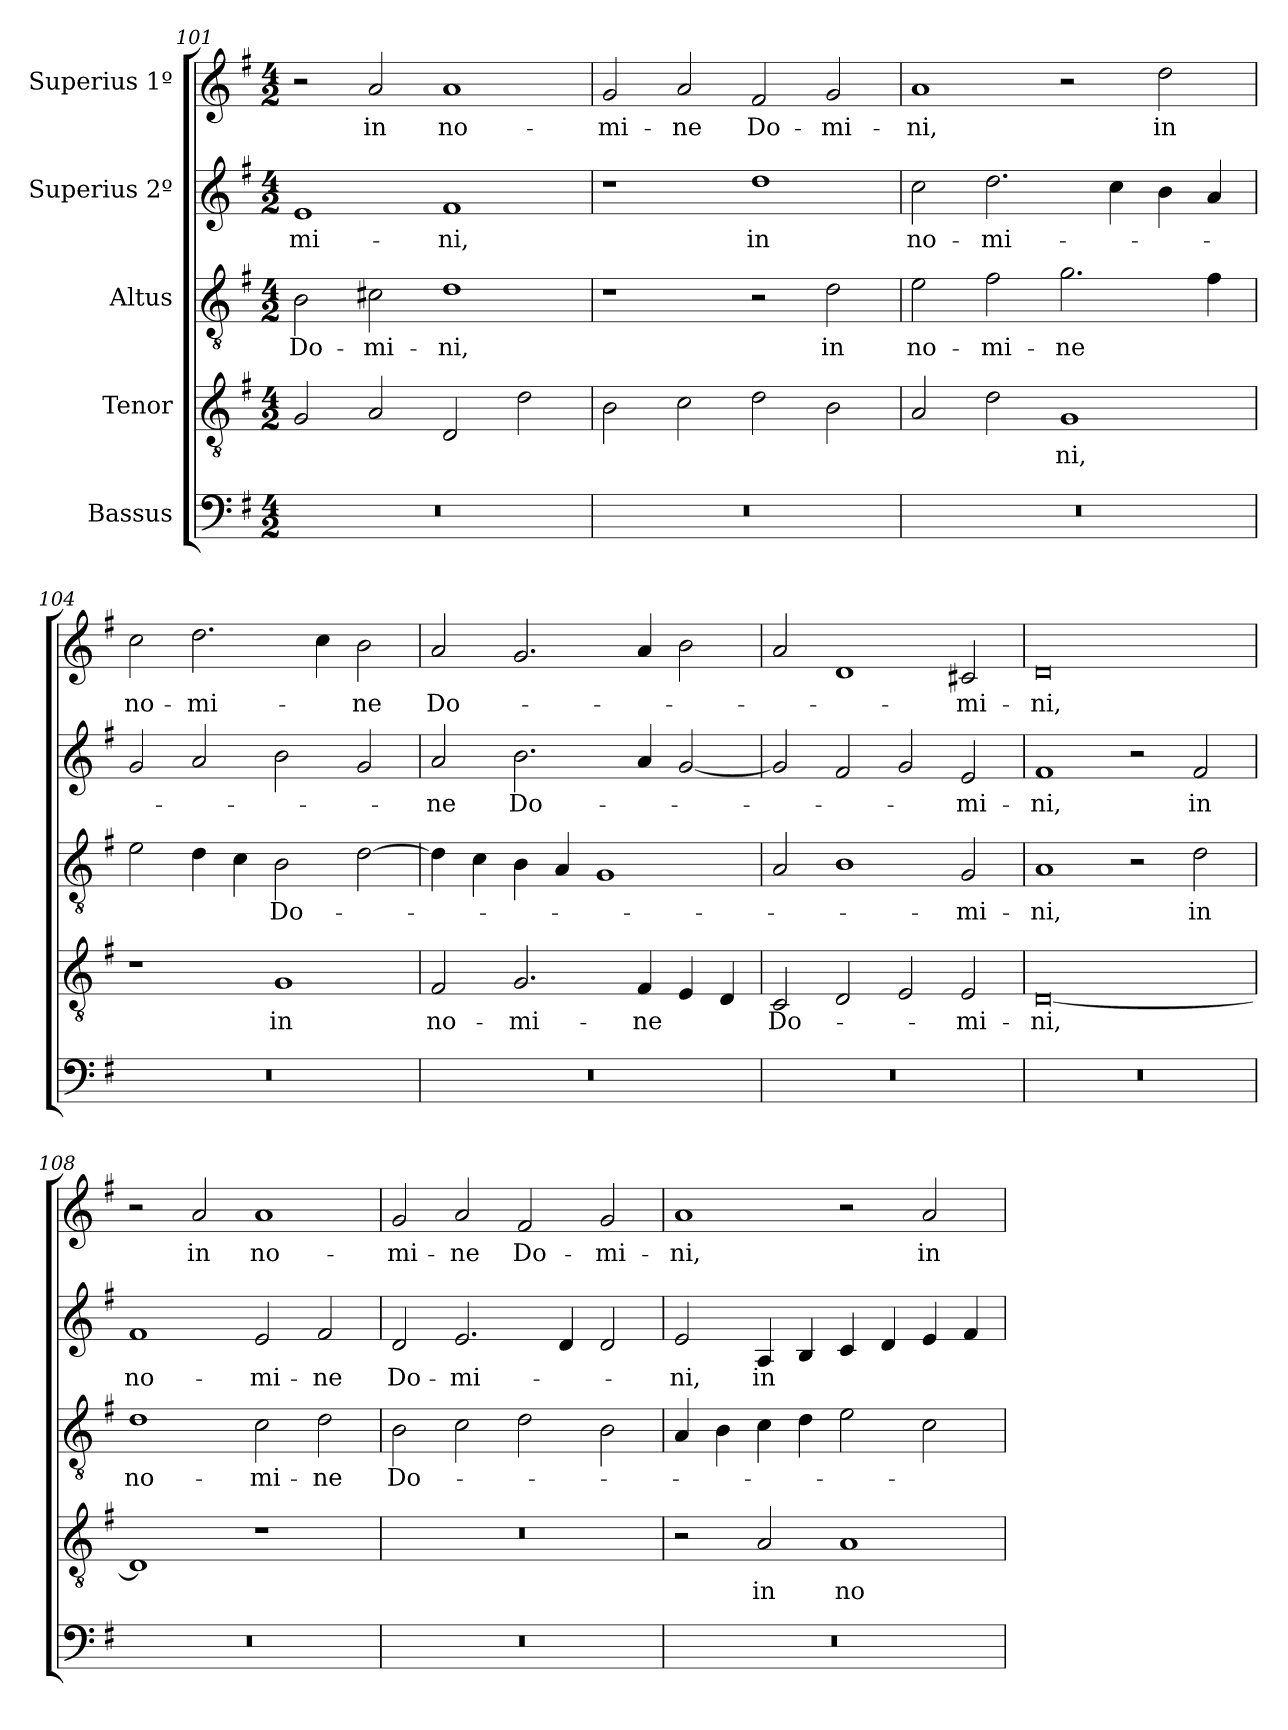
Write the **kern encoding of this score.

**kern	**kern	**text	**kern	**text	**kern	**text	**kern	**text
*part5	*part4	*part4	*part3	*part3	*part2	*part2	*part1	*part1
*staff5	*staff4	*staff4	*staff3	*staff3	*staff2	*staff2	*staff1	*staff1
*I"Bassus	*I"Tenor	*	*I"Altus	*	*I"Superius 2º	*	*I"Superius 1º	*
*clefF4	*clefGv2	*	*clefGv2	*	*clefG2	*	*clefG2	*
*k[f#]	*k[f#]	*	*k[f#]	*	*k[f#]	*	*k[f#]	*
*M4/2	*M4/2	*	*M4/2	*	*M4/2	*	*M4/2	*
=101	=101	=101	=101	=101	=101	=101	=101	=101
0r	2G/	.	2B\	Do-	1e/	-mi-	2r	.
.	2A/	.	2c#X\	-mi-	.	.	2a/	in
.	2D/	.	1d\	-ni,	1f#/	-ni,	1a/	no-
.	2d\	.	.	.	.	.	.	.
=102	=102	=102	=102	=102	=102	=102	=102	=102
0r	2B\	.	1r	.	1r	.	2g/	-mi-
.	2c\	.	.	.	.	.	2a/	-ne
.	2d\	.	2r	.	1dd\	in	2f#/	Do-
.	2B\	.	2d\	in	.	.	2g/	-mi-
=103	=103	=103	=103	=103	=103	=103	=103	=103
0r	2A/	.	2e\	no-	2cc\	no-	1a/	-ni,
.	2d\	.	2f#\	-mi-	2.dd\	-mi-	.	.
.	1G/	-ni,	2.g\	-ne	.	.	2r	.
.	.	.	.	.	4cc\	.	.	.
.	.	.	.	.	4b\	.	2dd\	in
.	.	.	4f#\	.	4a/	.	.	.
=104	=104	=104	=104	=104	=104	=104	=104	=104
0r	1r	.	2e\	.	2g/	.	2cc\	no-
.	.	.	4d\	.	2a/	.	2.dd\	-mi-
.	.	.	4c\	.	.	.	.	.
.	1G/	in	2B\	Do-	2b\	.	.	.
.	.	.	.	.	.	.	4cc\	.
.	.	.	[2d\	.	2g/	.	2b\	-ne
=105	=105	=105	=105	=105	=105	=105	=105	=105
0r	2F#/	no-	4d\]	.	2a/	-ne	2a/	Do-
.	.	.	4c\	.	.	.	.	.
.	2.G/	-mi-	4B\	.	2.b\	Do-	2.g/	.
.	.	.	4A/	.	.	.	.	.
.	.	.	1G/	.	.	.	.	.
.	4F#/	-ne	.	.	4a/	.	4a/	.
.	4E/	.	.	.	[2g/	.	2b\	.
.	4D/	.	.	.	.	.	.	.
=106	=106	=106	=106	=106	=106	=106	=106	=106
0r	2C/	Do-	2A/	.	2g/]	.	2a/	.
.	2D/	.	1B\	.	2f#/	.	1d/	.
.	2E/	.	.	.	2g/	.	.	.
.	2E/	-mi-	2G/	-mi-	2e/	-mi-	2c#X/	-mi-
=107	=107	=107	=107	=107	=107	=107	=107	=107
0r	[0D/	-ni,	1A/	-ni,	1f#/	-ni,	0d/	-ni,
.	.	.	2r	.	2r	.	.	.
.	.	.	2d\	in	2f#/	in	.	.
=108	=108	=108	=108	=108	=108	=108	=108	=108
0r	1D/]	.	1d\	no-	1f#/	no-	2r	.
.	.	.	.	.	.	.	2a/	in
.	1r	.	2c\	-mi-	2e/	-mi-	1a/	no-
.	.	.	2d\	-ne	2f#/	-ne	.	.
=109	=109	=109	=109	=109	=109	=109	=109	=109
0r	0r	.	2B\	Do-	2d/	Do-	2g/	-mi-
.	.	.	2c\	.	2.e/	-mi-	2a/	-ne
.	.	.	2d\	.	.	.	2f#/	Do-
.	.	.	.	.	4d/	.	.	.
.	.	.	2B\	.	2d/	.	2g/	-mi-
=110	=110	=110	=110	=110	=110	=110	=110	=110
0r	2r	.	4A/	.	2e/	-ni,	1a/	-ni,
.	.	.	4B\	.	.	.	.	.
.	2A/	in	4c\	.	4A/	in	.	.
.	.	.	4d\	.	4B/	.	.	.
.	1A/	no-	2e\	.	4c/	.	2r	.
.	.	.	.	.	4d/	.	.	.
.	.	.	2c\	.	4e/	.	2a/	in
.	.	.	.	.	4f#/	.	.	.
=	=	=	=	=	=	=	=	=
*-	*-	*-	*-	*-	*-	*-	*-	*-
